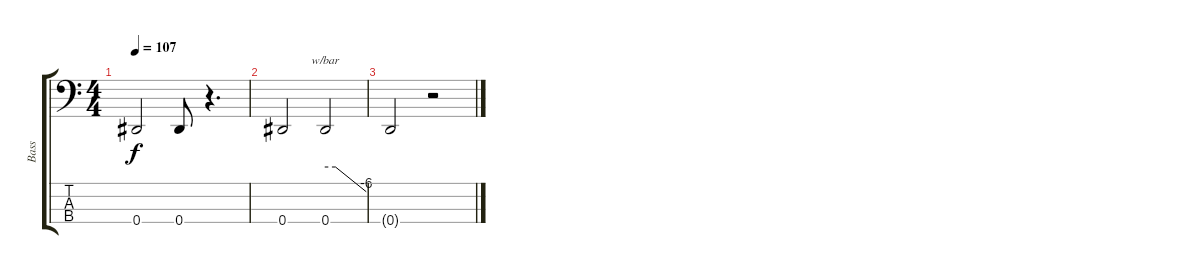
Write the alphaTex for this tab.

\track ("Bass" "Bass") {instrument fretlessbass}
\staff {score tabs}
\tuning (Gb2 Db2 Ab1 Eb1) {hide}
\ts (4 4)
\tempo 107
\clef f4
\ks c
0.4{t}.2{dy f} 0.4.8 r.4{d} |
0.4.2 0.4.2{tbe (custom default 0 0 15 0 60 -24)} |
0.4{t}.2 r.2
